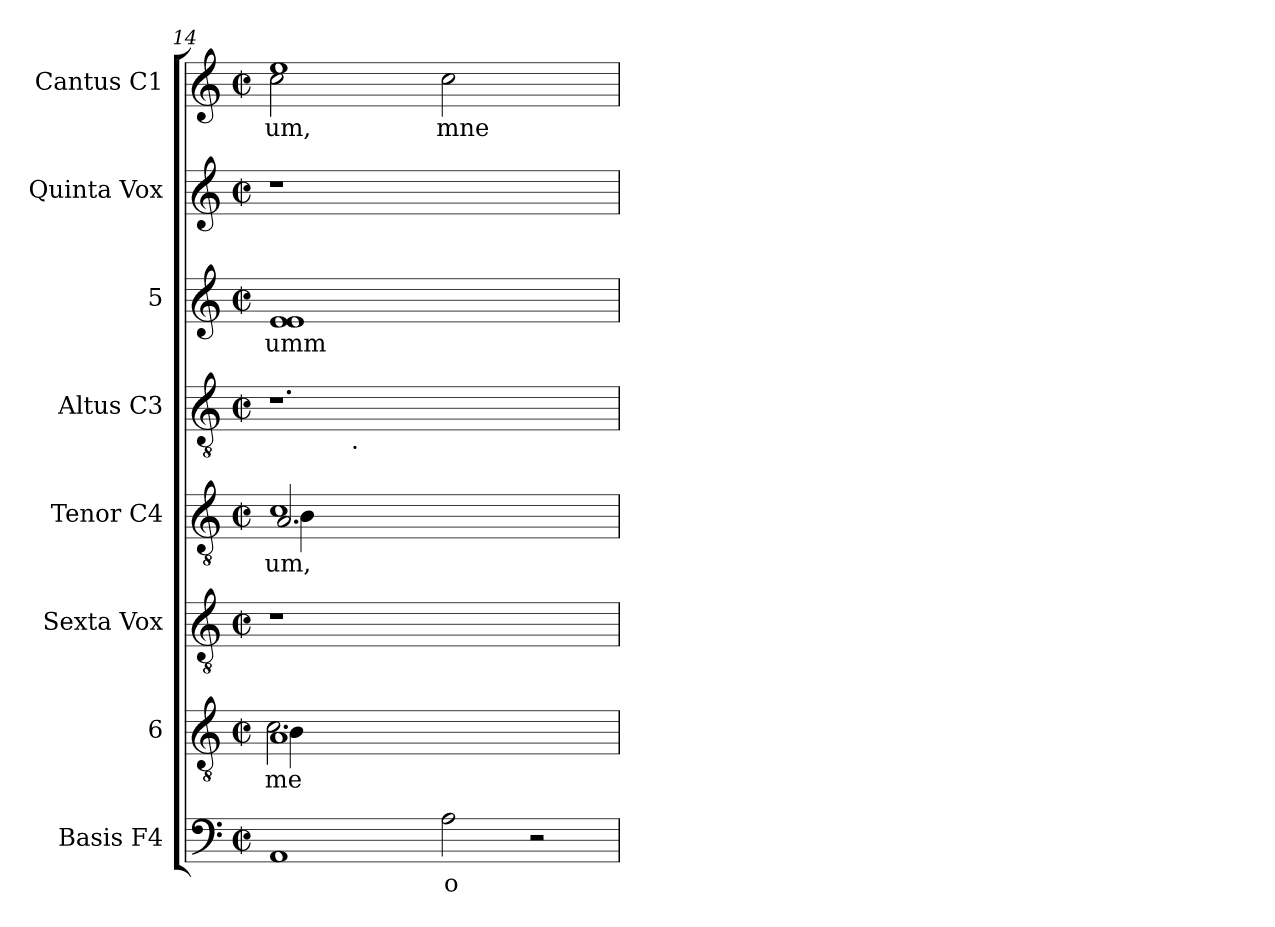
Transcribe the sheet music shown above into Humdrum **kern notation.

**kern	**text	**kern	**text	**kern	**kern	**text	**kern	**kern	**text	**kern	**kern	**text
*part8	*part8	*part7	*part7	*part6	*part5	*part5	*part4	*part3	*part3	*part2	*part1	*part1
*staff8	*staff8	*staff7	*staff7	*staff6	*staff5	*staff5	*staff4	*staff3	*staff3	*staff2	*staff1	*staff1
*I"Basis  F4	*	*I"6	*	*I"Sexta  Vox	*I"Tenor  C4	*	*I"Altus  C3	*I"5	*	*I"Quinta  Vox	*I"Cantus  C1	*
*I'B	*	*	*	*	*I'T	*	*I'A	*	*	*	*I'C	*
*clefF4	*	*clefGv2	*	*clefGv2	*clefGv2	*	*clefGv2	*clefG2	*	*clefG2	*clefG2	*
*k[]	*	*k[]	*	*k[]	*k[]	*	*k[]	*k[]	*	*k[]	*k[]	*
*C:	*	*C:	*	*C:	*C:	*	*C:	*C:	*	*C:	*C:	*
*M2/2	*	*M2/2	*	*M2/2	*M2/2	*	*M2/2	*M2/2	*	*M2/2	*M2/2	*
*met(c|)	*	*met(c|)	*	*met(c|)	*met(c|)	*	*met(c|)	*met(c|)	*	*met(c|)	*met(c|)	*
=14	=14	=14	=14	=14	=14	=14	=14	=14	=14	=14	=14	=14
*	*	*^	*	*	*	*	*	*	*	*	*	*
*	*	*	*^	*	*	*	*	*	*	*	*	*	*
!	!	!	!	!	!LO:LY:b:cj	!	!	!LO:LY:b:cj	!	!	!LO:LY:b:cj	!	!	!LO:LY:b:cj
*	*	*	*	*	*	*	*^	*	*^	*	*	*	*^	*
*	*	*	*	*	*	*	*	*^	*	*	*	*	*	*	*	*	*
1AA	.	1A	2.c\	4B\	me-	1r	1c	2.A/	4B\	-um,	1.r	4ryy	1e 1e	-umm	1r	1ee	2cc\	-um,
.	.	.	.	1ryy	.	.	.	.	1ryy	.	.	8...ryy	.	.	.	.	.	.
!	!	!	!	!	!	!	!	!	!	!	!	!LO:TX:b:t=.	!	!	!	!	!	!
.	.	.	.	.	.	.	.	.	.	.	.	1ryy	.	.	.	.	.	.
.	.	.	.	.	.	.	.	.	.	.	.	.	.	.	.	.	2ryy	.
.	.	.	1ryy	.	.	.	.	1ryy	.	.	.	.	.	.	.	.	.	.
!	!LO:LY:b:cj	!	!	!	!	!	!	!	!	!	!	!	!	!	!	!	!	!LO:LY:b:cj
2A\	-o-	1ryy	.	.	.	1ryy	1ryy	.	.	.	.	.	1ryy	.	1ryy	2cc\	1ryy	mne
.	.	.	.	2.ryy	.	.	.	.	2.ryy	.	.	.	.	.	.	.	.	.
.	.	.	.	.	.	.	.	.	.	.	.	2ryy	.	.	.	.	.	.
2r	.	.	.	.	.	.	.	.	.	.	2ryy	.	.	.	.	2ryy	.	.
.	.	.	4ryy	.	.	.	.	4ryy	.	.	.	.	.	.	.	.	.	.
.	.	.	.	.	.	.	.	.	.	.	.	64ryy	.	.	.	.	.	.
*	*	*	*	*	*	*	*v	*v	*v	*	*	*	*	*	*	*v	*v	*
*	*	*v	*v	*v	*	*	*	*	*v	*v	*	*	*	*	*
=	=	=	=	=	=	=	=	=	=	=	=	=
*-	*-	*-	*-	*-	*-	*-	*-	*-	*-	*-	*-	*-
